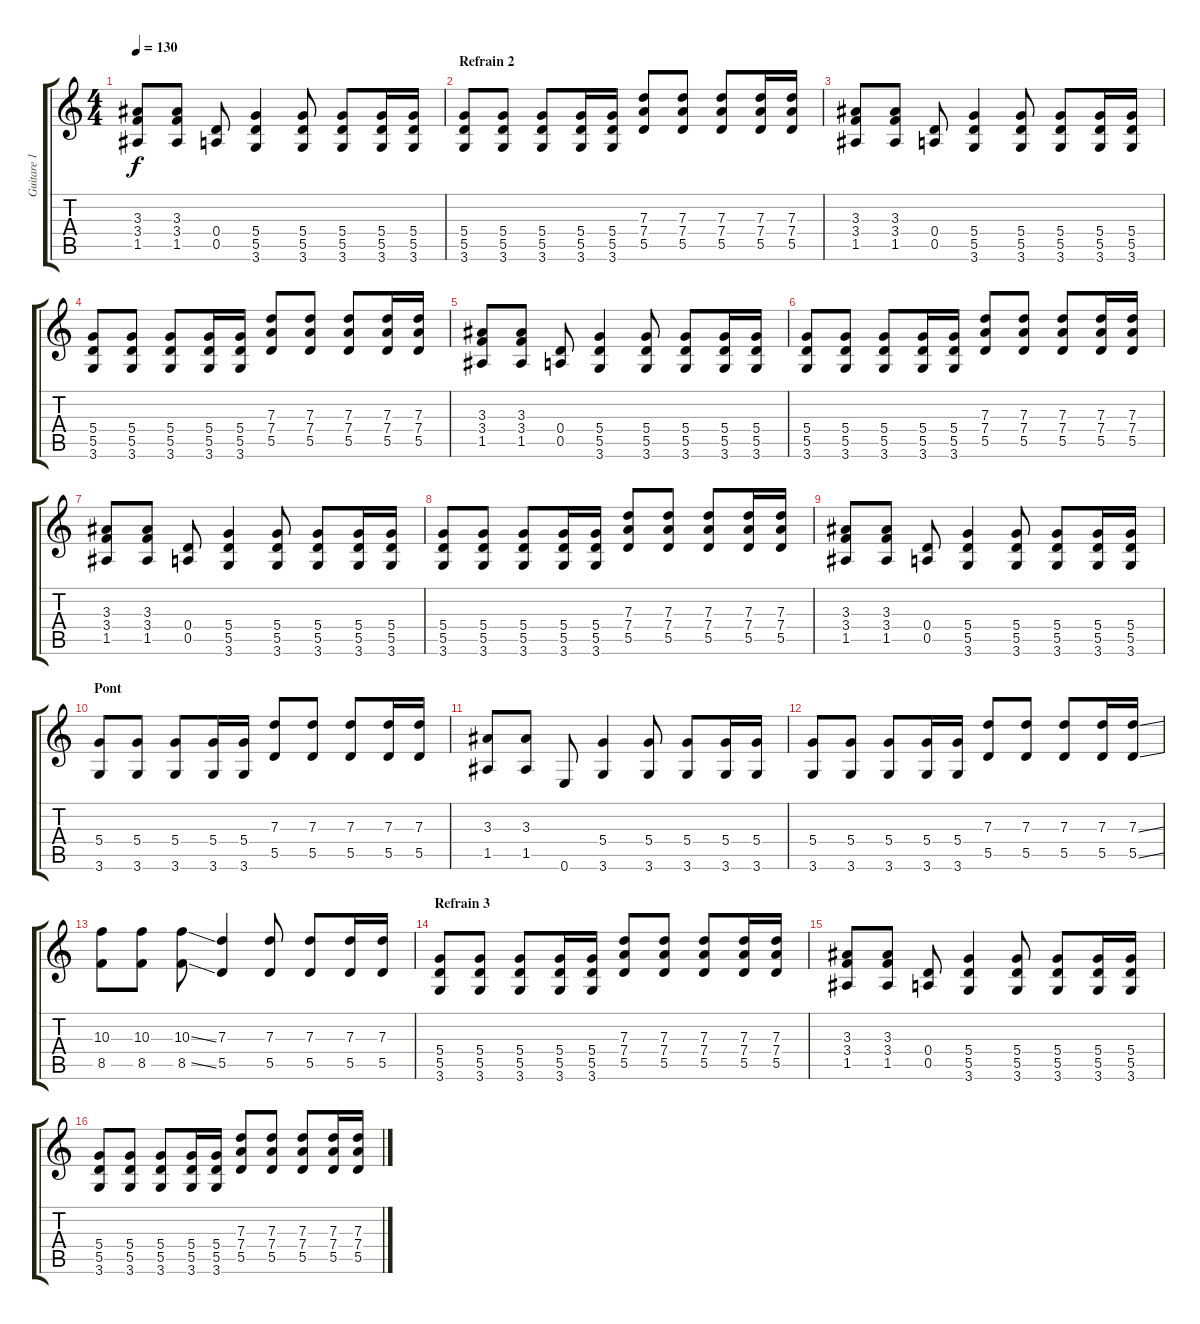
\track ("Guitare 1" "Guitare 1") {instrument acousticguitarsteel}
\staff {score tabs}
\tuning (E4 B3 G3 D3 A2 E2) {hide}
\ts (4 4)
\tempo 130
\clef g2
\ks c
(3.3 3.4 1.5).8{dy f} (3.3 3.4 1.5).8 (0.4 0.5).8 (5.4 5.5 3.6).4 (5.4 5.5 3.6).8 (5.4 5.5 3.6).8 (5.4 5.5 3.6).16 (5.4 5.5 3.6).16 |
\section ("" "Refrain 2")
(5.4 5.5 3.6).8{instrument distortionguitar} (5.4 5.5 3.6).8 (5.4 5.5 3.6).8 (5.4 5.5 3.6).16 (5.4 5.5 3.6).16 (7.3 7.4 5.5).8 (7.3 7.4 5.5).8 (7.3 7.4 5.5).8 (7.3 7.4 5.5).16 (7.3 7.4 5.5).16 |
(3.3 3.4 1.5).8 (3.3 3.4 1.5).8 (0.4 0.5).8 (5.4 5.5 3.6).4 (5.4 5.5 3.6).8 (5.4 5.5 3.6).8 (5.4 5.5 3.6).16 (5.4 5.5 3.6).16 |
(5.4 5.5 3.6).8 (5.4 5.5 3.6).8 (5.4 5.5 3.6).8 (5.4 5.5 3.6).16 (5.4 5.5 3.6).16 (7.3 7.4 5.5).8 (7.3 7.4 5.5).8 (7.3 7.4 5.5).8 (7.3 7.4 5.5).16 (7.3 7.4 5.5).16 |
(3.3 3.4 1.5).8 (3.3 3.4 1.5).8 (0.4 0.5).8 (5.4 5.5 3.6).4 (5.4 5.5 3.6).8 (5.4 5.5 3.6).8 (5.4 5.5 3.6).16 (5.4 5.5 3.6).16 |
(5.4 5.5 3.6).8 (5.4 5.5 3.6).8 (5.4 5.5 3.6).8 (5.4 5.5 3.6).16 (5.4 5.5 3.6).16 (7.3 7.4 5.5).8 (7.3 7.4 5.5).8 (7.3 7.4 5.5).8 (7.3 7.4 5.5).16 (7.3 7.4 5.5).16 |
(3.3 3.4 1.5).8 (3.3 3.4 1.5).8 (0.4 0.5).8 (5.4 5.5 3.6).4 (5.4 5.5 3.6).8 (5.4 5.5 3.6).8 (5.4 5.5 3.6).16 (5.4 5.5 3.6).16 |
(5.4 5.5 3.6).8 (5.4 5.5 3.6).8 (5.4 5.5 3.6).8 (5.4 5.5 3.6).16 (5.4 5.5 3.6).16 (7.3 7.4 5.5).8 (7.3 7.4 5.5).8 (7.3 7.4 5.5).8 (7.3 7.4 5.5).16 (7.3 7.4 5.5).16 |
(3.3 3.4 1.5).8 (3.3 3.4 1.5).8 (0.4 0.5).8 (5.4 5.5 3.6).4 (5.4 5.5 3.6).8 (5.4 5.5 3.6).8 (5.4 5.5 3.6).16 (5.4 5.5 3.6).16 |
\section ("" "Pont")
(5.4 3.6).8 (5.4 3.6).8 (5.4 3.6).8 (5.4 3.6).16 (5.4 3.6).16 (7.3 5.5).8 (7.3 5.5).8 (7.3 5.5).8 (7.3 5.5).16 (7.3 5.5).16 |
(3.3 1.5).8 (3.3 1.5).8 0.6.8 (5.4 3.6).4 (5.4 3.6).8 (5.4 3.6).8 (5.4 3.6).16 (5.4 3.6).16 |
(5.4 3.6).8 (5.4 3.6).8 (5.4 3.6).8 (5.4 3.6).16 (5.4 3.6).16 (7.3 5.5).8 (7.3 5.5).8 (7.3 5.5).8 (7.3 5.5).16 (7.3{ss} 5.5{ss}).16 |
(10.3 8.5).8 (10.3 8.5).8 (10.3{ss} 8.5{ss}).8 (7.3 5.5).4 (7.3 5.5).8 (7.3 5.5).8 (7.3 5.5).16 (7.3 5.5).16 |
\section ("" "Refrain 3")
(5.4 5.5 3.6).8 (5.4 5.5 3.6).8 (5.4 5.5 3.6).8 (5.4 5.5 3.6).16 (5.4 5.5 3.6).16 (7.3 7.4 5.5).8 (7.3 7.4 5.5).8 (7.3 7.4 5.5).8 (7.3 7.4 5.5).16 (7.3 7.4 5.5).16 |
(3.3 3.4 1.5).8 (3.3 3.4 1.5).8 (0.4 0.5).8 (5.4 5.5 3.6).4 (5.4 5.5 3.6).8 (5.4 5.5 3.6).8 (5.4 5.5 3.6).16 (5.4 5.5 3.6).16 |
(5.4 5.5 3.6).8 (5.4 5.5 3.6).8 (5.4 5.5 3.6).8 (5.4 5.5 3.6).16 (5.4 5.5 3.6).16 (7.3 7.4 5.5).8 (7.3 7.4 5.5).8 (7.3 7.4 5.5).8 (7.3 7.4 5.5).16 (7.3 7.4 5.5).16
